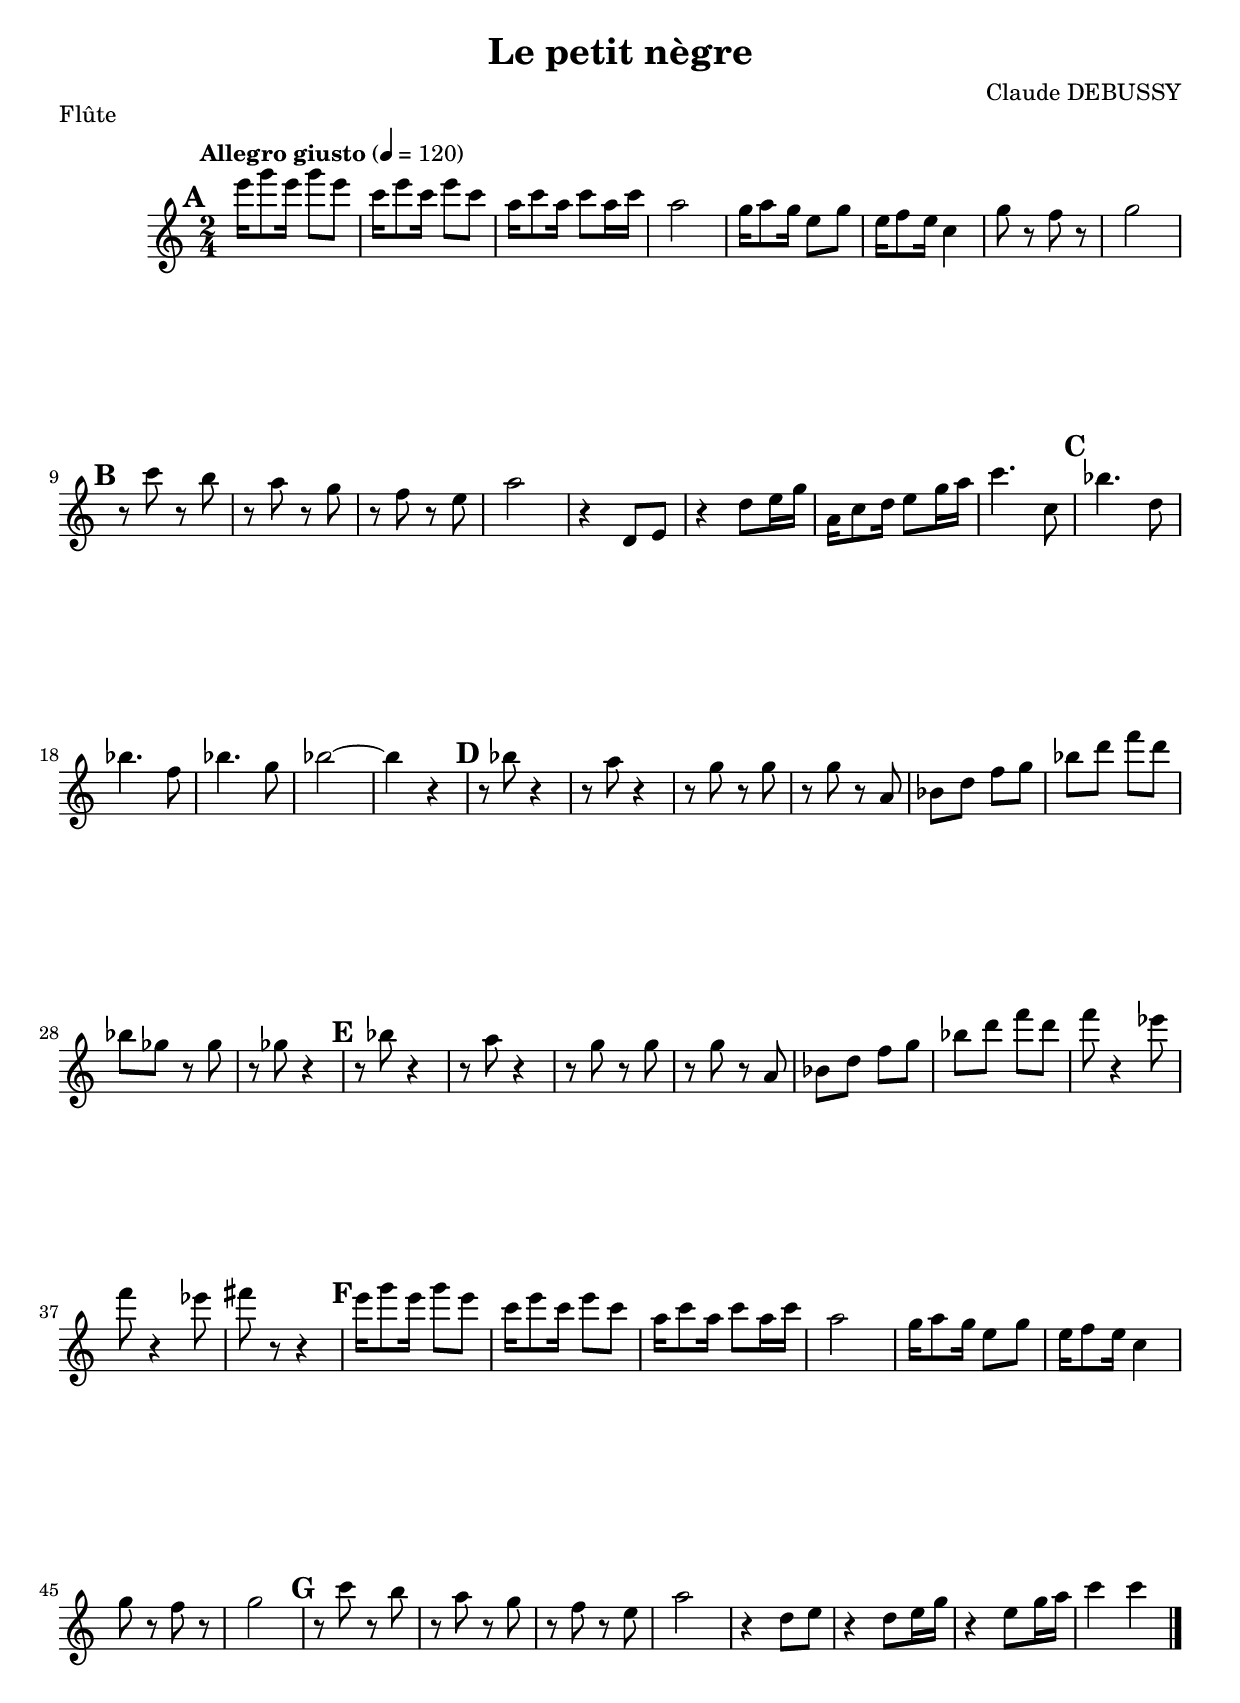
% Created on Wed Oct 21 20:51:23 CEST 2009
\version "2.13.3"

\include "header.ly"

scorepagebreak = {  } 

staffFlute =  {
	\set Staff.instrumentName = "Flûte"
	\set Staff.shortInstrumentName = "fl."
	\set Staff.midiInstrument = "flute"
    \relative e''' {
\set Score.markFormatter = #format-mark-box-letters
 \set Score.skipBars = ##t
 \override MultiMeasureRest #'expand-limit = 1 	
    \clef "treble" \key c \major \time 2/4 | % 1
    \tempo "Allegro giusto" 4=120 
    
    \mark \default e16 
    %^\markup{ \bold {Allegro giusto} }
    
    [ g8 e16 ] g8 [
    e8 ] | % 2
    c16 [ e8 c16 ] e8 [ c8 ] | % 3
    a16 [ c8 a16 ] c8 [ a16 c16 ] | % 4
    a2  | % 5
    g16 [ a8 g16 ] e8 [ g8 ] | % 6
    e16 [ f8 e16 ] c4 | % 7
    g'8 r8 f8 r8 | \scorepagebreak % 8
    g2  | % 9
    
   
    \mark \default
    r8 c8 r8 b8 | \barNumberCheck #10
    r8 a8 r8 g8 | % 11
    r8 f8 r8 e8 | % 12
    a2 | % 13
    r4 d,,8 [ e8 ] | % 14
    r4 d'8 [ e16 g16 ] | \scorepagebreak % 15
    a,16 [ c8 d16 ] e8 [ g16 a16 ]   | % 16
    c4. c,8 | % 17
    
    \mark \default
    bes'4. d,8 | % 18
    bes'4. f8 | % 19
    bes4. g8 | \barNumberCheck #20
    bes2 ~ | % 21
    bes4 r4 | % 22
    
    \mark \default
    r8 bes8 r4 | % 23
    r8 a8 r4 | \scorepagebreak % 24
    r8 g8 r8 g8  | % 25
    r8 g8 r8 a,8 | % 26
    bes8 [ d8 ] f8 [ g8 ] | % 27
    bes8 [ d8 ] f8 [ d8 ] | % 28
    bes8 [ ges8 ] r8 ges8 | % 29
    r8 ges8 r4 | \barNumberCheck #30
    
    \mark \default
    r8 bes8 r4 | % 31
    r8 a8 r4  |\scorepagebreak % 32
    r8 g8 r8 g8 |  % 33
    r8 g8 r8 a,8 | % 34
    bes8 [ d8 ] f8 [ g8 ] | % 35
    bes8 [ d8 ] f8 [ d8 ] | % 36
    f8 r4 es8 | % 37
    f8 r4 es8 | % 38
    fis8 r8 r4  | % 39
    
    \mark \default
    e16 [ g8 e16 ] g8 [ e8 ] | \barNumberCheck #40
    c16 [ e8 c16 ] e8 [ c8 ] |\scorepagebreak  % 41
    a16 [ c8 a16 ] c8 [ a16 c16 ] | % 42
    a2 | % 43
    g16 [ a8 g16 ] e8 [ g8 ] | % 44
    e16 [ f8 e16 ] c4  | % 45
    g'8 r8 f8 r8 | % 46
    g2 | % 47
    
    \mark \default
    r8 c8 r8 b8 | % 48
    r8 a8 r8 g8 | % 49
    r8 f8 r8 e8 | \barNumberCheck #50
    a2  | % 51
    r4 d,8 [ e8 ] | % 52
    r4 d8 [ e16 g16 ] | % 53
    r4 e8 [ g16 a16 ] | % 54
    c4 c4 \bar "|."
    }
}



\book {
\paper {
#(set-paper-size "a4")	
ragged-last-bottom =##f
oddFooterMarkup = \markup {\fill-line {} }
}

\score { 
<< 
\new Staff \with { \remove Instrument_name_engraver } 
\staffFlute
>> 
\header {
piece = "Flûte" 
	}  
} 
}
